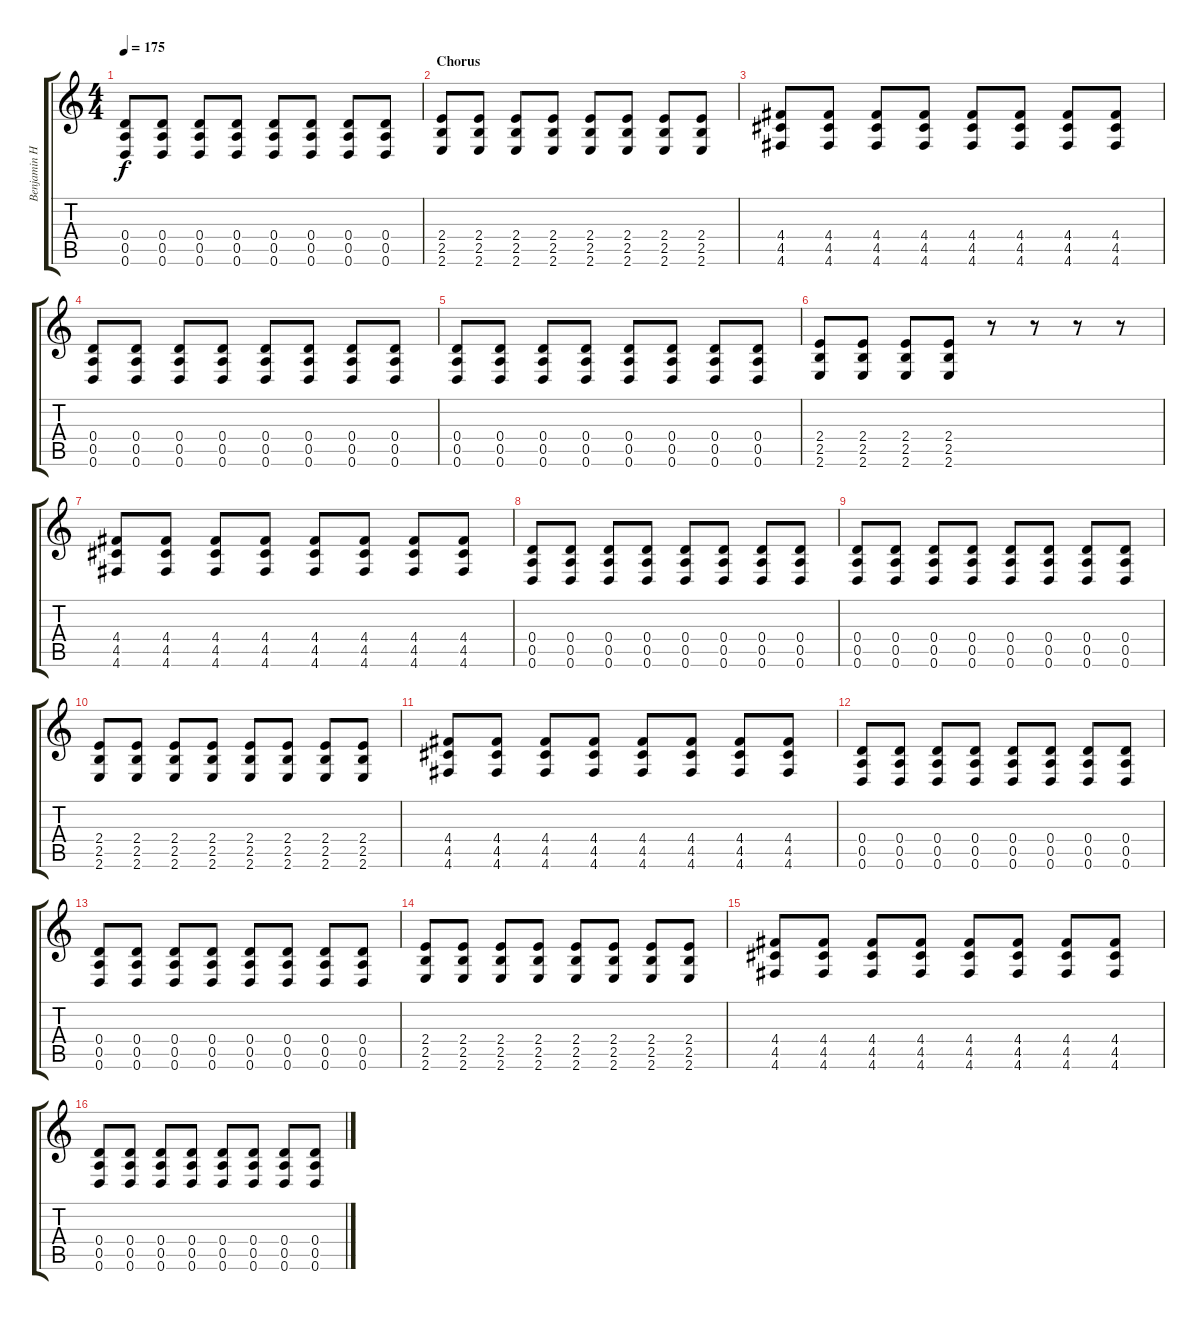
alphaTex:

\track ("Benjamin Harper Guitar 2" "Benjamin H") {instrument distortionguitar}
\staff {score tabs}
\tuning (E4 B3 G3 D3 A2 D2) {hide}
\ts (4 4)
\tempo 175
\clef g2
\ks c
(0.4 0.5 0.6).8{dy f} (0.4 0.5 0.6).8 (0.4 0.5 0.6).8 (0.4 0.5 0.6).8 (0.4 0.5 0.6).8 (0.4 0.5 0.6).8 (0.4 0.5 0.6).8 (0.4 0.5 0.6).8 |
\section ("" "Chorus")
(2.4 2.5 2.6).8 (2.4 2.5 2.6).8 (2.4 2.5 2.6).8 (2.4 2.5 2.6).8 (2.4 2.5 2.6).8 (2.4 2.5 2.6).8 (2.4 2.5 2.6).8 (2.4 2.5 2.6).8 |
(4.4 4.5 4.6).8 (4.4 4.5 4.6).8 (4.4 4.5 4.6).8 (4.4 4.5 4.6).8 (4.4 4.5 4.6).8 (4.4 4.5 4.6).8 (4.4 4.5 4.6).8 (4.4 4.5 4.6).8 |
(0.4 0.5 0.6).8 (0.4 0.5 0.6).8 (0.4 0.5 0.6).8 (0.4 0.5 0.6).8 (0.4 0.5 0.6).8 (0.4 0.5 0.6).8 (0.4 0.5 0.6).8 (0.4 0.5 0.6).8 |
(0.4 0.5 0.6).8 (0.4 0.5 0.6).8 (0.4 0.5 0.6).8 (0.4 0.5 0.6).8 (0.4 0.5 0.6).8 (0.4 0.5 0.6).8 (0.4 0.5 0.6).8 (0.4 0.5 0.6).8 |
(2.4 2.5 2.6).8 (2.4 2.5 2.6).8 (2.4 2.5 2.6).8 (2.4 2.5 2.6).8 r.8 r.8 r.8 r.8 |
(4.4 4.5 4.6).8 (4.4 4.5 4.6).8 (4.4 4.5 4.6).8 (4.4 4.5 4.6).8 (4.4 4.5 4.6).8 (4.4 4.5 4.6).8 (4.4 4.5 4.6).8 (4.4 4.5 4.6).8 |
(0.4 0.5 0.6).8 (0.4 0.5 0.6).8 (0.4 0.5 0.6).8 (0.4 0.5 0.6).8 (0.4 0.5 0.6).8 (0.4 0.5 0.6).8 (0.4 0.5 0.6).8 (0.4 0.5 0.6).8 |
(0.4 0.5 0.6).8 (0.4 0.5 0.6).8 (0.4 0.5 0.6).8 (0.4 0.5 0.6).8 (0.4 0.5 0.6).8 (0.4 0.5 0.6).8 (0.4 0.5 0.6).8 (0.4 0.5 0.6).8 |
(2.4 2.5 2.6).8 (2.4 2.5 2.6).8 (2.4 2.5 2.6).8 (2.4 2.5 2.6).8 (2.4 2.5 2.6).8 (2.4 2.5 2.6).8 (2.4 2.5 2.6).8 (2.4 2.5 2.6).8 |
(4.4 4.5 4.6).8 (4.4 4.5 4.6).8 (4.4 4.5 4.6).8 (4.4 4.5 4.6).8 (4.4 4.5 4.6).8 (4.4 4.5 4.6).8 (4.4 4.5 4.6).8 (4.4 4.5 4.6).8 |
(0.4 0.5 0.6).8 (0.4 0.5 0.6).8 (0.4 0.5 0.6).8 (0.4 0.5 0.6).8 (0.4 0.5 0.6).8 (0.4 0.5 0.6).8 (0.4 0.5 0.6).8 (0.4 0.5 0.6).8 |
(0.4 0.5 0.6).8 (0.4 0.5 0.6).8 (0.4 0.5 0.6).8 (0.4 0.5 0.6).8 (0.4 0.5 0.6).8 (0.4 0.5 0.6).8 (0.4 0.5 0.6).8 (0.4 0.5 0.6).8 |
(2.4 2.5 2.6).8 (2.4 2.5 2.6).8 (2.4 2.5 2.6).8 (2.4 2.5 2.6).8 (2.4 2.5 2.6).8 (2.4 2.5 2.6).8 (2.4 2.5 2.6).8 (2.4 2.5 2.6).8 |
(4.4 4.5 4.6).8 (4.4 4.5 4.6).8 (4.4 4.5 4.6).8 (4.4 4.5 4.6).8 (4.4 4.5 4.6).8 (4.4 4.5 4.6).8 (4.4 4.5 4.6).8 (4.4 4.5 4.6).8 |
(0.4 0.5 0.6).8 (0.4 0.5 0.6).8 (0.4 0.5 0.6).8 (0.4 0.5 0.6).8 (0.4 0.5 0.6).8 (0.4 0.5 0.6).8 (0.4 0.5 0.6).8 (0.4 0.5 0.6).8
